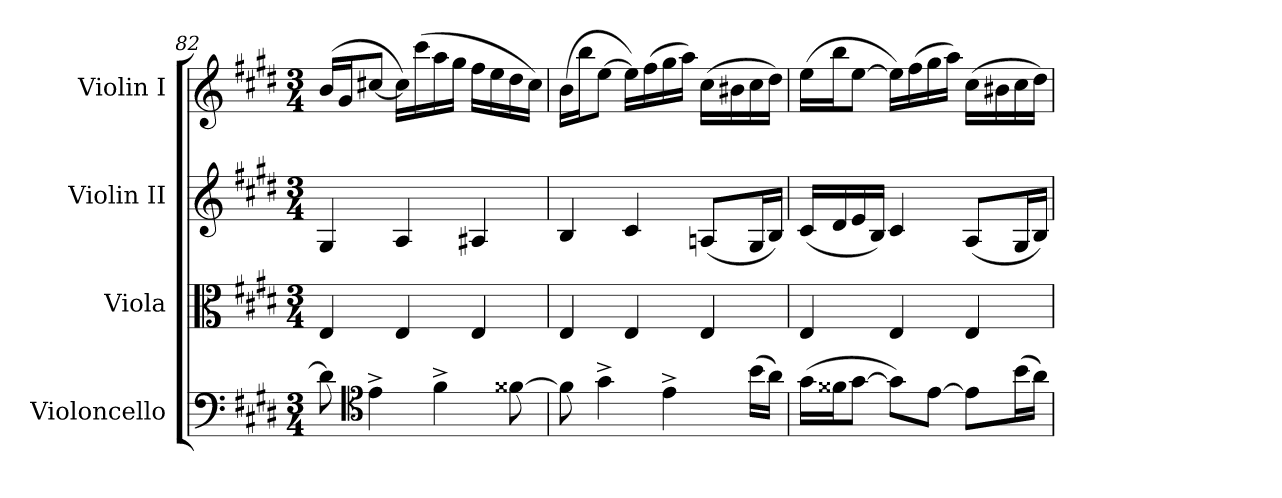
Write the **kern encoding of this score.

**kern	**kern	**kern	**kern
*part4	*part3	*part2	*part1
*staff4	*staff3	*staff2	*staff1
*I"Violoncello	*I"Viola	*I"Violin II	*I"Violin I
*I'Vc	*I'Vla	*I'Vln	*I'Vln
*clefF4	*clefC3	*clefG2	*clefG2
*k[f#c#g#d#]	*k[f#c#g#d#]	*k[f#c#g#d#]	*k[f#c#g#d#]
*M3/4	*M3/4	*M3/4	*M3/4
=82	=82	=82	=82
8d#\]	4E/	4G#/	(16b/LL
.	.	.	16g#/J
*clefC4	*	*	*
4e^\	.	.	[8cc#X/J
.	4E/	4A/	16cc#\LL])
.	.	.	(16ccc#\
4f#^\	.	.	16aa\
.	.	.	16gg#\JJ
.	4E/	4A#X/	16ff#\LL
.	.	.	16ee\
[8f##X\	.	.	16dd#\
.	.	.	16cc#\JJ)
=83	=83	=83	=83
8f##\]	4E/	4B/	(16b\LL
.	.	.	16bb\J
4g#^\	.	.	[8ee\J
.	4E/	4c#/	16ee\LL])
.	.	.	(16ff#\
4e^\	.	.	16gg#\
.	.	.	16aa\JJ)
.	4E/	(8An/L	(16cc#\LL
.	.	.	16b#X\
(16b\LL	.	16G#/L	16cc#\
16a\JJ)	.	16B/JJ)	16dd#\JJ)
!!LO:LB:g=z
=84	=84	=84	=84
(16g#\LL	4E/	(16c#/LL	(16ee\LL
16f##X\J	.	16d#/	16bb\J
[8g#\J	.	16e/	[8ee\J
.	.	16B/JJ)	.
8g#\L])	4E/	4c#/	16ee\LL])
.	.	.	(16ff#\
[8e\J	.	.	16gg#\
.	.	.	16aa\JJ)
8e\L]	4E/	(8A/L	(16cc#\LL
.	.	.	16b#X\
(16b\L	.	16G#/L	16cc#\
16a\JJ)	.	16B/JJ)	16dd#\JJ)
=	=	=	=
*-	*-	*-	*-
